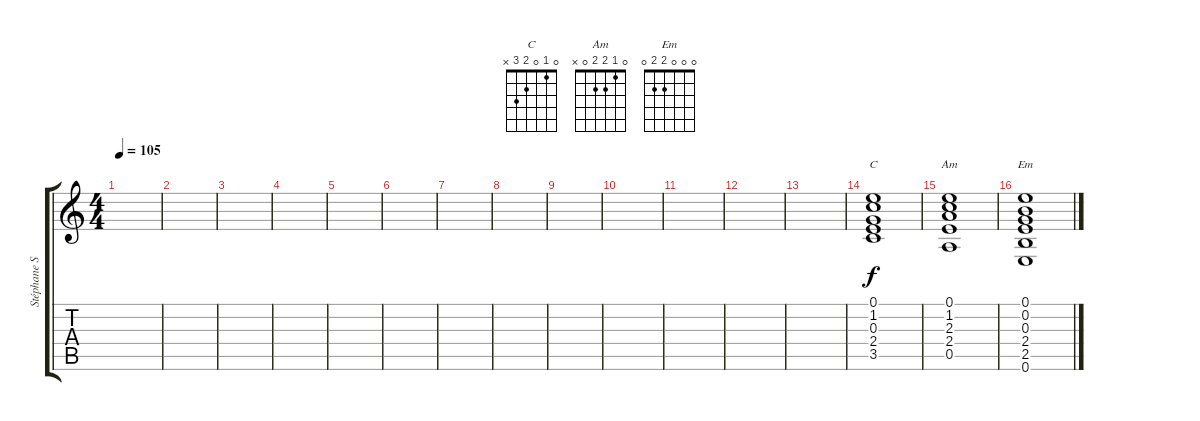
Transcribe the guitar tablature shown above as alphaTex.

\track ("Stéphane Sirkis (guitare rythmique)" "Stéphane S") {instrument distortionguitar}
\staff {score tabs}
\tuning (E4 B3 G3 D3 A2 E2) {hide}
\chord ("C" 0 1 0 2 3 x)
\chord ("Am" 0 1 2 2 0 x)
\chord ("Em" 0 0 0 2 2 0)
\ts (4 4)
\tempo 105
\clef g2
\ks c
|
|
|
|
|
|
|
|
|
|
|
|
|
(0.1 1.2 0.3 2.4 3.5).1{ch "C"} |
(0.1 1.2 2.3 2.4 0.5).1{ch "Am"} |
(0.1 0.2 0.3 2.4 2.5 0.6).1{ch "Em"}
